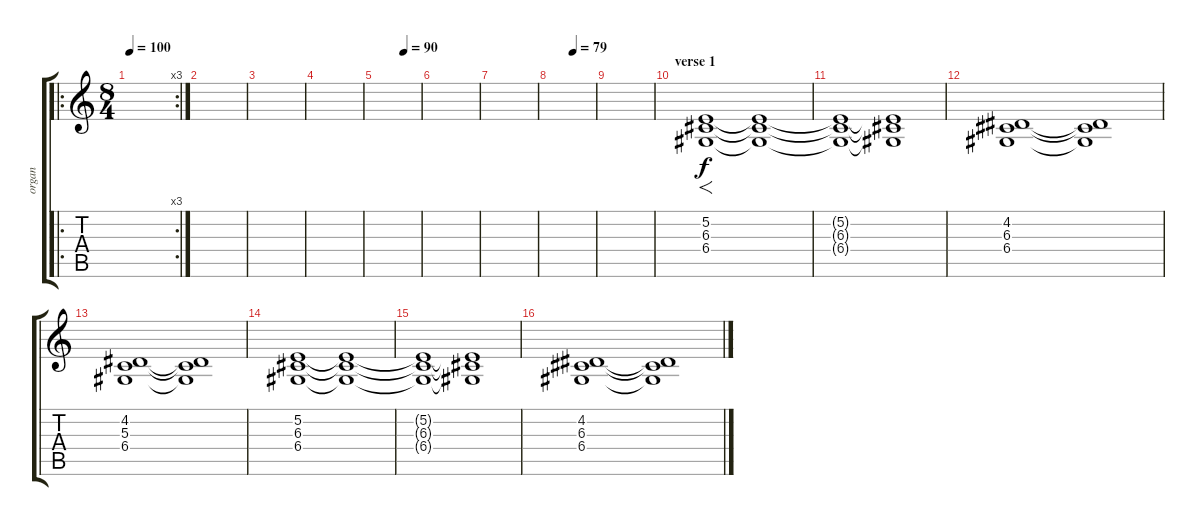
\track ("organ" "organ") {instrument lead1square}
\staff {score tabs}
\tuning (E4 B3 G3 D3 A2 E2) {hide}
\ro
\rc 3
\ts (8 4)
\tempo 100
\clef g2
\ks c
|
|
|
|
\tempo (90 0.625)
|
|
|
\tempo (79 0.5)
|
|
\section ("" "verse 1")
(5.2 6.3 6.4).1{f} (5.2{t} 6.3{t} 6.4{t}).1 |
(5.2{t} 6.3{t} 6.4{t}).1 (5.2{t} 6.3{t} 6.4{t}).1 |
(4.2 6.3 6.4).1 (4.2{t} 6.3{t} 6.4{t}).1 |
(4.2 5.3 6.4).1 (4.2{t} 5.3{t} 6.4{t}).1 |
(5.2 6.3 6.4).1 (5.2{t} 6.3{t} 6.4{t}).1 |
(5.2{t} 6.3{t} 6.4{t}).1 (5.2{t} 6.3{t} 6.4{t}).1 |
(4.2 6.3 6.4).1 (4.2{t} 6.3{t} 6.4{t}).1
